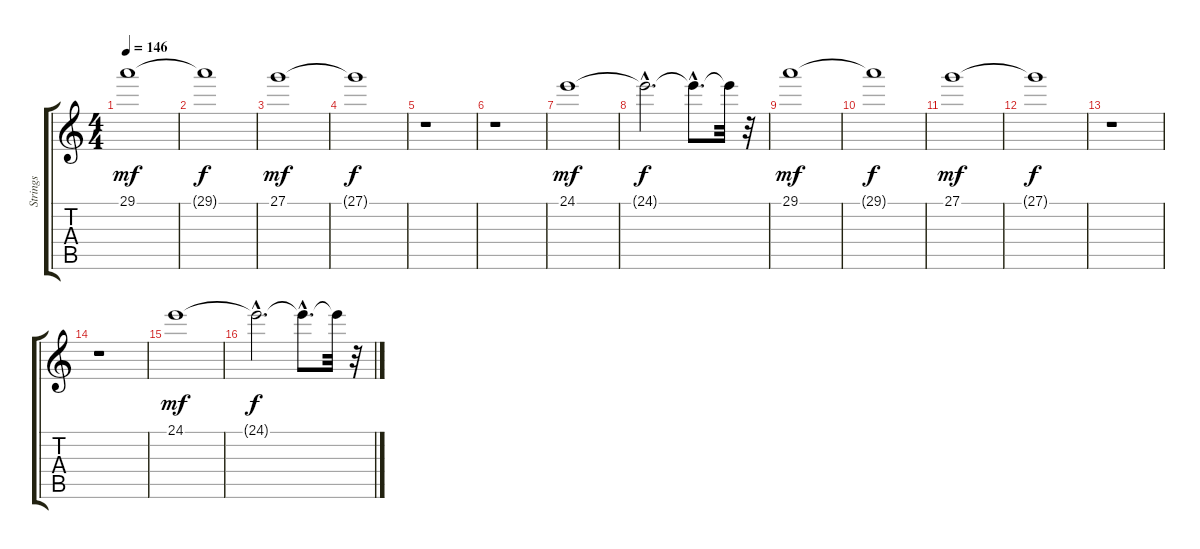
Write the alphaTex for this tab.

\track ("Strings" "Strings") {instrument stringensemble1}
\staff {score tabs}
\tuning (E4 B3 G3 D3 A2 E2) {hide}
\ts (4 4)
\tempo 146
\clef g2
\ks c
29.1.1{dy mf} |
29.1{t}.1{dy f} |
27.1.1{dy mf} |
27.1{t}.1{dy f} |
r.1 |
r.1 |
24.1.1{dy mf} |
24.1{hac t}.2{d dy f} 24.1{hac t}.8{d} 24.1{t}.32 r.32 |
29.1.1{dy mf} |
29.1{t}.1{dy f} |
27.1.1{dy mf} |
27.1{t}.1{dy f} |
r.1 |
r.1 |
24.1.1{dy mf} |
24.1{hac t}.2{d dy f} 24.1{hac t}.8{d} 24.1{t}.32 r.32
